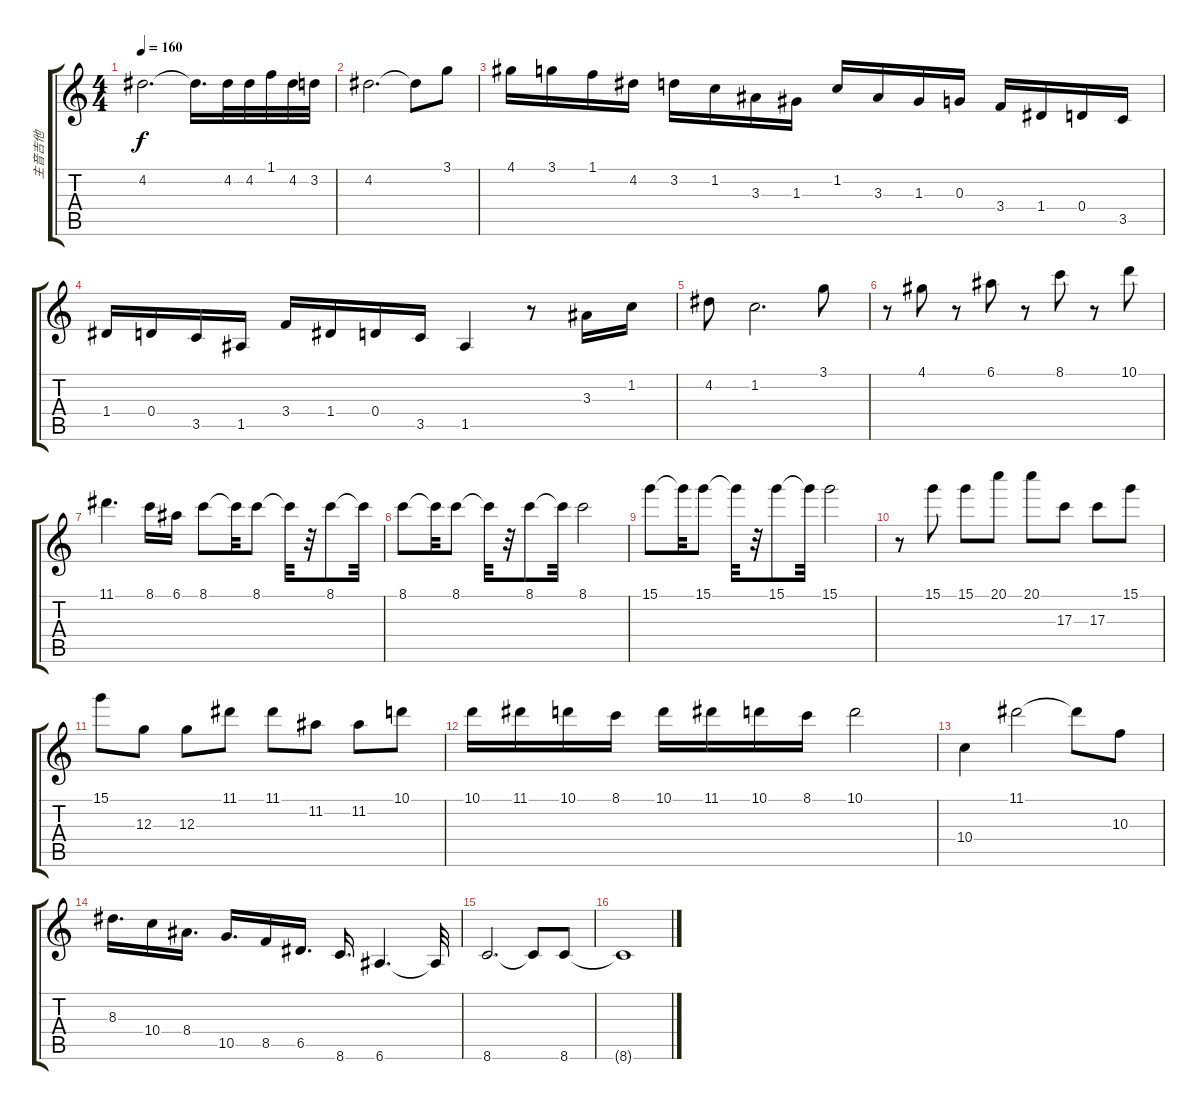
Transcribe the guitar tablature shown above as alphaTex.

\track ("主音吉他" "主音吉他") {instrument distortionguitar}
\staff {score tabs}
\tuning (E4 B3 G3 D3 A2 E2) {hide}
\ts (4 4)
\tempo 160
\clef g2
\ks c
4.2.2{d dy f volume 13 instrument distortionguitar} 4.2{t}.16{d} 4.2.32 4.2.32 1.1.32 4.2.32 3.2.32 |
4.2.2{d} 4.2{t}.8 3.1.8 |
4.1.16 3.1.16 1.1.16 4.2.16 3.2.16 1.2.16 3.3.16 1.3.16 1.2.16 3.3.16 1.3.16 0.3.16 3.4.16 1.4.16 0.4.16 3.5.16 |
1.4.16 0.4.16 3.5.16 1.5.16 3.4.16 1.4.16 0.4.16 3.5.16 1.5.4 r.8 3.3.16 1.2.16 |
4.2.8 1.2.2{d} 3.1.8 |
r.8 4.1.8 r.8 6.1.8 r.8 8.1.8 r.8 10.1.8 |
11.1.4{d} 8.1.16 6.1.16 8.1.8 8.1{t}.32 8.1.8 8.1{t}.32 r.32 8.1.8 8.1{t}.32 |
8.1.8 8.1{t}.32 8.1.8 8.1{t}.32 r.32 8.1.8 8.1{t}.32 8.1.2 |
15.1.8 15.1{t}.32 15.1.8 15.1{t}.32 r.32 15.1.8 15.1{t}.32 15.1.2 |
r.8 15.1.8 15.1.8 20.1.8 20.1.8 17.3.8 17.3.8 15.1.8 |
15.1.8 12.3.8 12.3.8 11.1.8 11.1.8 11.2.8 11.2.8 10.1.8 |
10.1.16 11.1.16 10.1.16 8.1.16 10.1.16 11.1.16 10.1.16 8.1.16 10.1.2 |
10.4.4 11.1.2 11.1{t}.8 10.3.8 |
8.3.16{d} 10.4.16 8.4.16{d} 10.5.16{d} 8.5.16 6.5.16{d} 8.6.16{d} 6.6.4{d} 6.6{t}.32 |
8.6.2{d} 8.6{t}.8 8.6.8 |
8.6{t}.1
